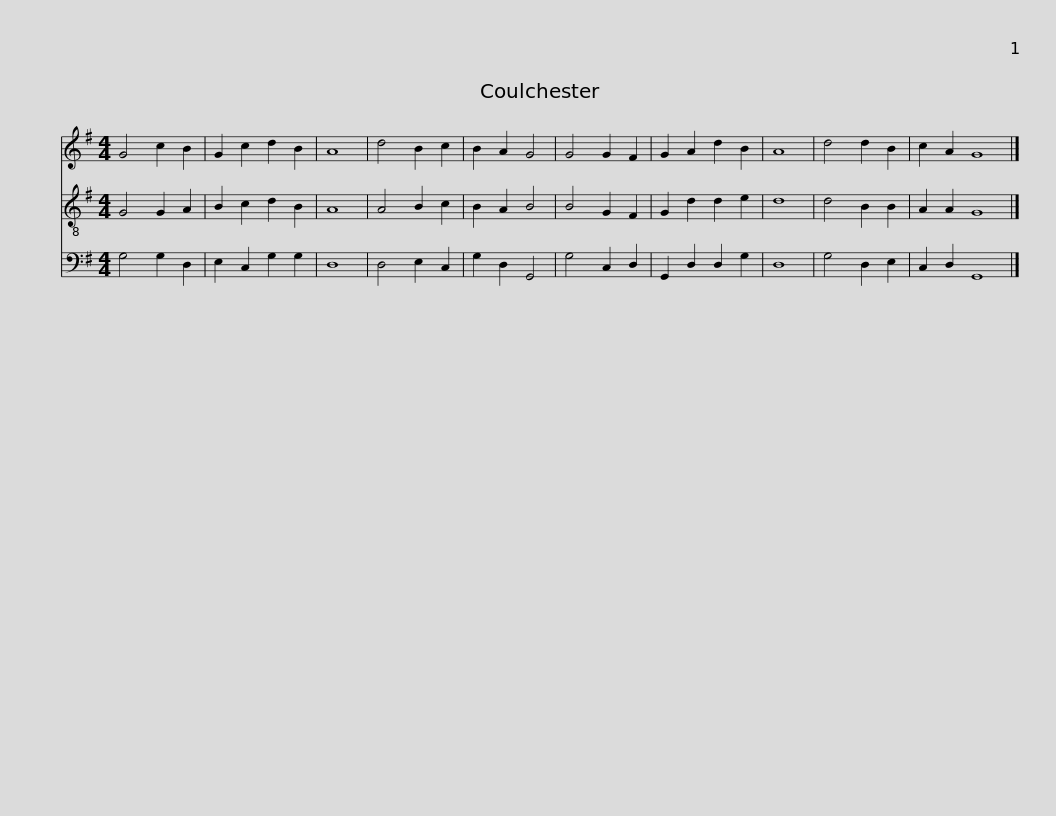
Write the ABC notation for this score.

X:1
%%score 1 2 3
L:1/8
M:4/4
I:linebreak $
K:G
V:1 treble
V:2 treble-8
V:3 bass
V:1
 G4 c2 B2 | G2 c2 d2 B2 | A8 | d4 B2 c2 | B2 A2 G4 | %5
 G4 G2 F2 | G2 A2 d2 B2 | A8 | d4 d2 B2 | c2 A2 G8 |] %10
V:2
 G4 G2 A2 | B2 c2 d2 B2 | A8 | A4 B2 c2 | B2 A2 B4 | %5
 B4 G2 F2 | G2 d2 d2 e2 | d8 | d4 B2 B2 | A2 A2 G8 |] %10
V:3
 G,4 G,2 D,2 | E,2 C,2 G,2 G,2 | D,8 | D,4 E,2 C,2 | G,2 D,2 G,,4 | %5
 G,4 C,2 D,2 | G,,2 D,2 D,2 G,2 | D,8 | G,4 D,2 E,2 | C,2 D,2 G,,8 |] %10
